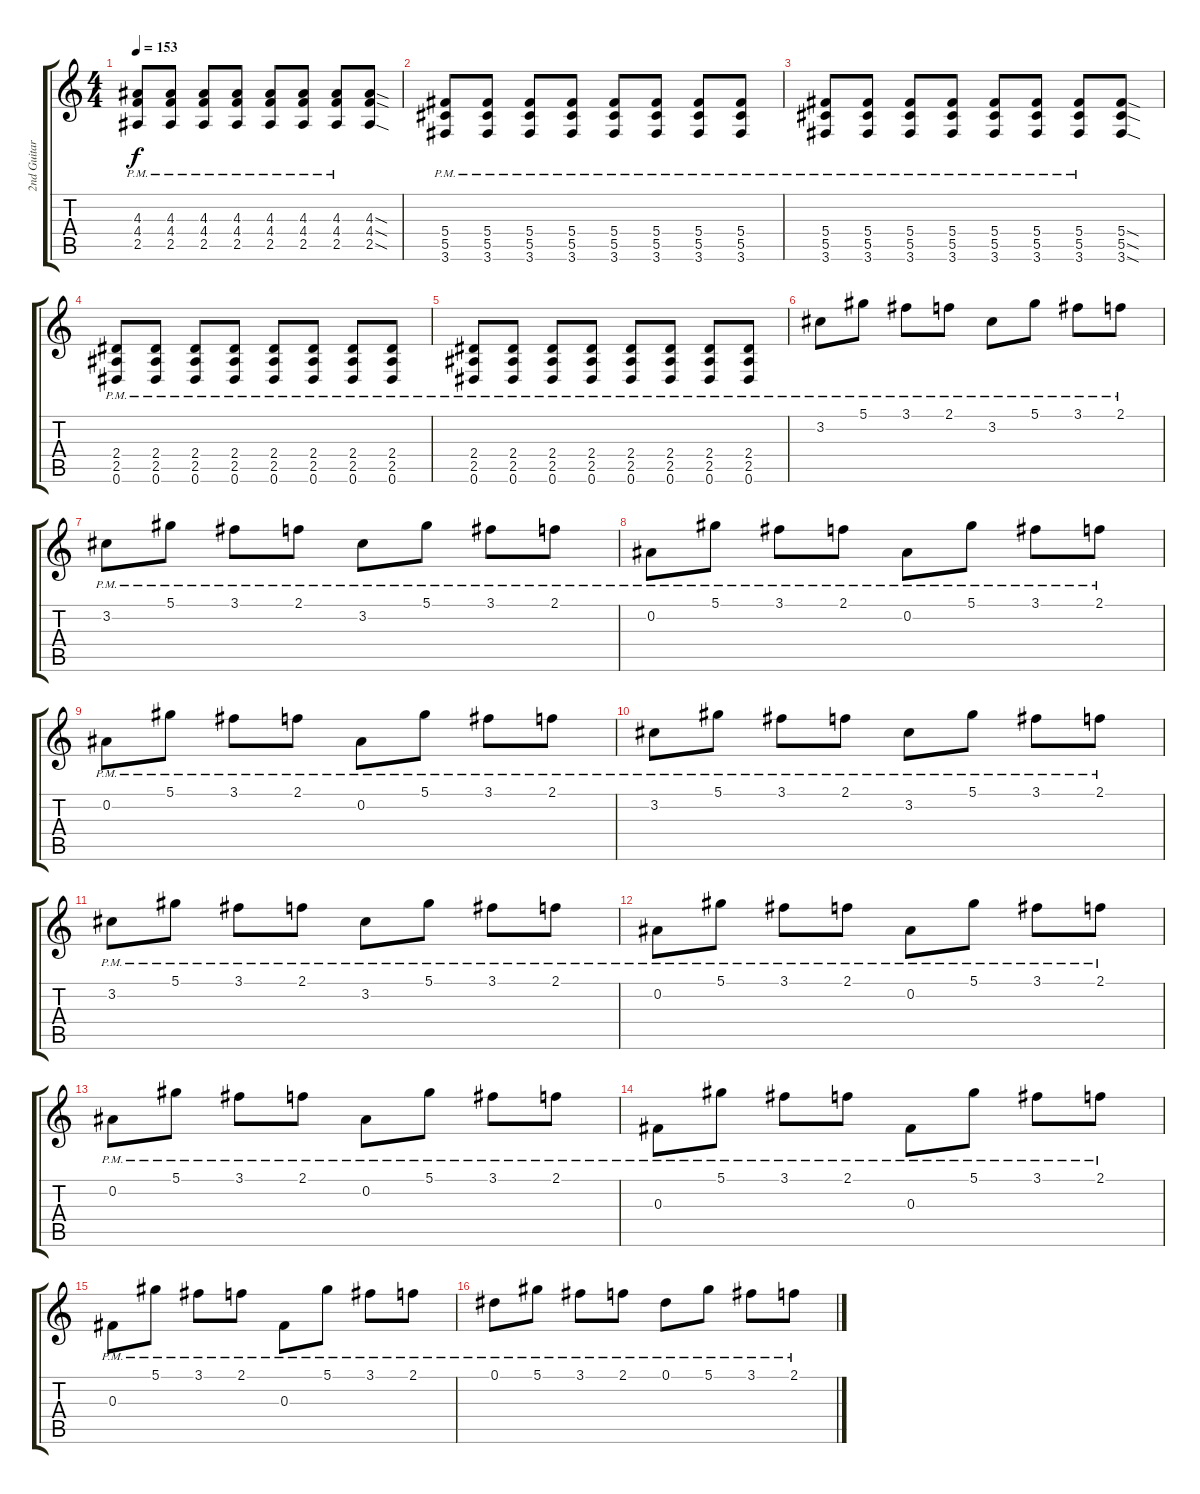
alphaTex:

\track ("2nd Guitar (Farin Urlaub)" "2nd Guitar") {instrument distortionguitar}
\staff {score tabs}
\tuning (Eb4 Bb3 Gb3 Db3 Ab2 Eb2) {hide}
\ts (4 4)
\tempo 153
\clef g2
\ks c
(4.3{pm} 4.4{pm} 2.5{pm}).8{dy f} (4.3{pm} 4.4{pm} 2.5{pm}).8 (4.3{pm} 4.4{pm} 2.5{pm}).8 (4.3{pm} 4.4{pm} 2.5{pm}).8 (4.3{pm} 4.4{pm} 2.5{pm}).8 (4.3{pm} 4.4{pm} 2.5{pm}).8 (4.3{pm} 4.4{pm} 2.5{pm}).8 (4.3{sod} 4.4{sod} 2.5{sod}).8 |
(5.4{pm} 5.5{pm} 3.6{pm}).8 (5.4{pm} 5.5{pm} 3.6{pm}).8 (5.4{pm} 5.5{pm} 3.6{pm}).8 (5.4{pm} 5.5{pm} 3.6{pm}).8 (5.4{pm} 5.5{pm} 3.6{pm}).8 (5.4{pm} 5.5{pm} 3.6{pm}).8 (5.4{pm} 5.5{pm} 3.6{pm}).8 (5.4{pm} 5.5{pm} 3.6{pm}).8 |
(5.4{pm} 5.5{pm} 3.6{pm}).8 (5.4{pm} 5.5{pm} 3.6{pm}).8 (5.4{pm} 5.5{pm} 3.6{pm}).8 (5.4{pm} 5.5{pm} 3.6{pm}).8 (5.4{pm} 5.5{pm} 3.6{pm}).8 (5.4{pm} 5.5{pm} 3.6{pm}).8 (5.4{pm} 5.5{pm} 3.6{pm}).8 (5.4{sod} 5.5{sod} 3.6{sod}).8 |
(2.4{pm} 2.5{pm} 0.6{pm}).8 (2.4{pm} 2.5{pm} 0.6{pm}).8 (2.4{pm} 2.5{pm} 0.6{pm}).8 (2.4{pm} 2.5{pm} 0.6{pm}).8 (2.4{pm} 2.5{pm} 0.6{pm}).8 (2.4{pm} 2.5{pm} 0.6{pm}).8 (2.4{pm} 2.5{pm} 0.6{pm}).8 (2.4{pm} 2.5{pm} 0.6{pm}).8 |
(2.4{pm} 2.5{pm} 0.6{pm}).8 (2.4{pm} 2.5{pm} 0.6{pm}).8 (2.4{pm} 2.5{pm} 0.6{pm}).8 (2.4{pm} 2.5{pm} 0.6{pm}).8 (2.4{pm} 2.5{pm} 0.6{pm}).8 (2.4{pm} 2.5{pm} 0.6{pm}).8 (2.4{pm} 2.5{pm} 0.6{pm}).8 (2.4{pm} 2.5{pm} 0.6{pm}).8 |
3.2{pm}.8{volume 9} 5.1{pm}.8 3.1{pm}.8 2.1{pm}.8 3.2{pm}.8 5.1{pm}.8 3.1{pm}.8 2.1{pm}.8 |
3.2{pm}.8 5.1{pm}.8 3.1{pm}.8 2.1{pm}.8 3.2{pm}.8 5.1{pm}.8 3.1{pm}.8 2.1{pm}.8 |
0.2{pm}.8 5.1{pm}.8 3.1{pm}.8 2.1{pm}.8 0.2{pm}.8 5.1{pm}.8 3.1{pm}.8 2.1{pm}.8 |
0.2{pm}.8 5.1{pm}.8 3.1{pm}.8 2.1{pm}.8 0.2{pm}.8 5.1{pm}.8 3.1{pm}.8 2.1{pm}.8 |
3.2{pm}.8 5.1{pm}.8 3.1{pm}.8 2.1{pm}.8 3.2{pm}.8 5.1{pm}.8 3.1{pm}.8 2.1{pm}.8 |
3.2{pm}.8 5.1{pm}.8 3.1{pm}.8 2.1{pm}.8 3.2{pm}.8 5.1{pm}.8 3.1{pm}.8 2.1{pm}.8 |
0.2{pm}.8 5.1{pm}.8 3.1{pm}.8 2.1{pm}.8 0.2{pm}.8 5.1{pm}.8 3.1{pm}.8 2.1{pm}.8 |
0.2{pm}.8 5.1{pm}.8 3.1{pm}.8 2.1{pm}.8 0.2{pm}.8 5.1{pm}.8 3.1{pm}.8 2.1{pm}.8 |
0.3{pm}.8 5.1{pm}.8 3.1{pm}.8 2.1{pm}.8 0.3{pm}.8 5.1{pm}.8 3.1{pm}.8 2.1{pm}.8 |
0.3{pm}.8 5.1{pm}.8 3.1{pm}.8 2.1{pm}.8 0.3{pm}.8 5.1{pm}.8 3.1{pm}.8 2.1{pm}.8 |
0.1{pm}.8 5.1{pm}.8 3.1{pm}.8 2.1{pm}.8 0.1{pm}.8 5.1{pm}.8 3.1{pm}.8 2.1{pm}.8
